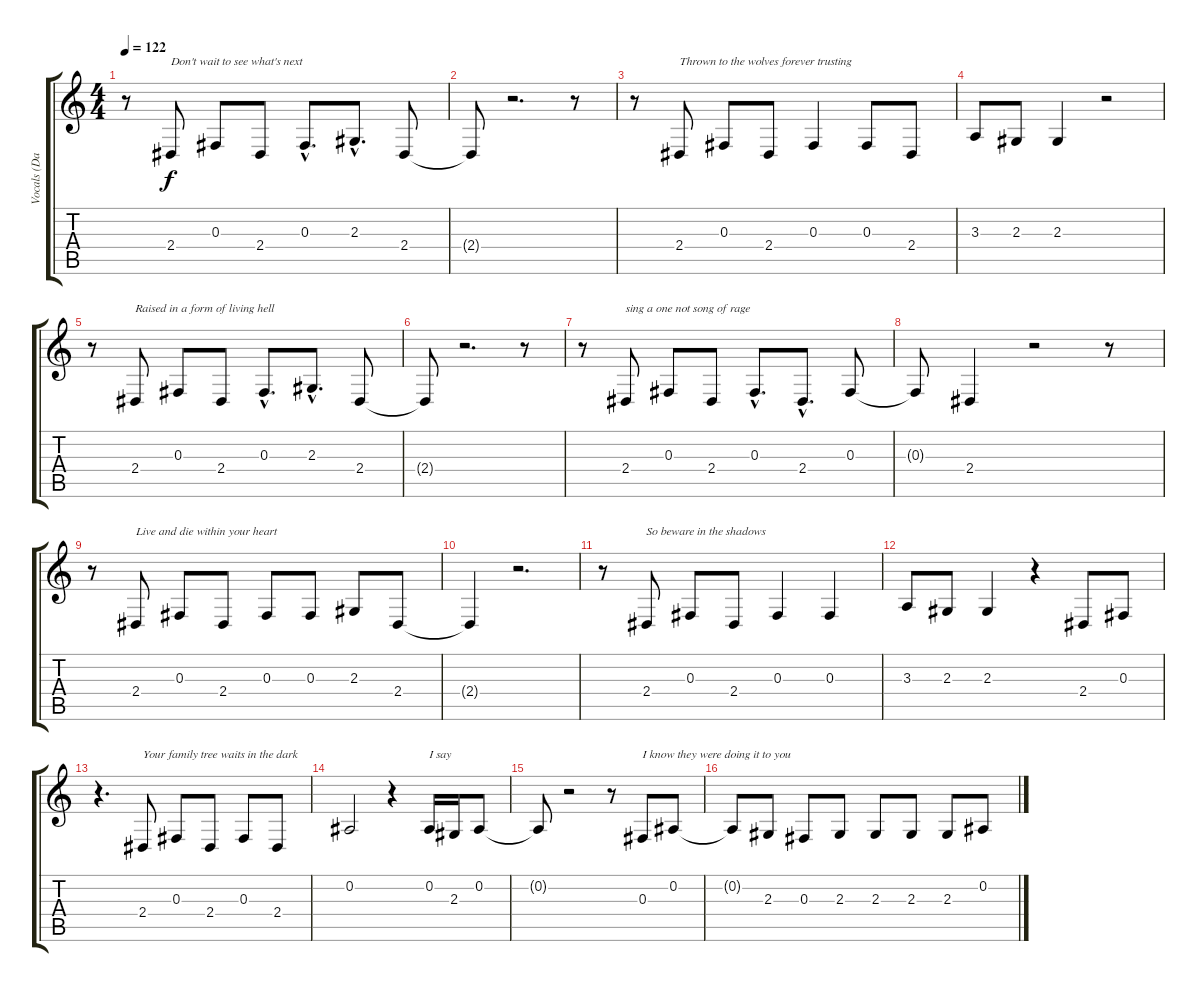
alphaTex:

\track ("Vocals (Dave Mustaine)" "Vocals (Da") {instrument lead6voice}
\staff {score tabs}
\tuning (Eb4 Bb3 Gb3 Db3 Ab2 Eb2) {hide}
\ts (4 4)
\tempo 122
\clef g2
\ks c
r.8{dy f} 2.4.8{txt "Don't wait to see what's next"} 0.3.8 2.4.8 0.3{hac}.8{d} 2.3{hac}.8{d} 2.4.8 |
2.4{t}.8 r.2{d} r.8 |
r.8 2.4.8{txt "Thrown to the wolves forever trusting"} 0.3.8 2.4.8 0.3.4 0.3.8 2.4.8 |
3.3.8 2.3.8 2.3.4 r.2 |
r.8 2.4.8{txt "Raised in a form of living hell"} 0.3.8 2.4.8 0.3{hac}.8{d} 2.3{hac}.8{d} 2.4.8 |
2.4{t}.8 r.2{d} r.8 |
r.8 2.4.8{txt "sing a one not song of rage"} 0.3.8 2.4.8 0.3{hac}.8{d} 2.4{hac}.8{d} 0.3.8 |
0.3{t}.8 2.4.4 r.2 r.8 |
r.8 2.4.8{txt "Live and die within your heart"} 0.3.8 2.4.8 0.3.8 0.3.8 2.3.8 2.4.8 |
2.4{t}.4 r.2{d} |
r.8 2.4.8{txt "So beware in the shadows"} 0.3.8 2.4.8 0.3.4 0.3.4 |
3.3.8 2.3.8 2.3.4 r.4 2.4.8 0.3.8 |
r.4{d} 2.4.8{txt "Your family tree waits in the dark"} 0.3.8 2.4.8 0.3.8 2.4.8 |
0.2.2 r.4 0.2.16{txt "I say"} 2.3.16 0.2.8 |
0.2{t}.8 r.2 r.8 0.3.8{txt "I know they were doing it to you"} 0.2.8 |
0.2{t}.8 2.3.8 0.3.8 2.3.8 2.3.8 2.3.8 2.3.8 0.2.8
